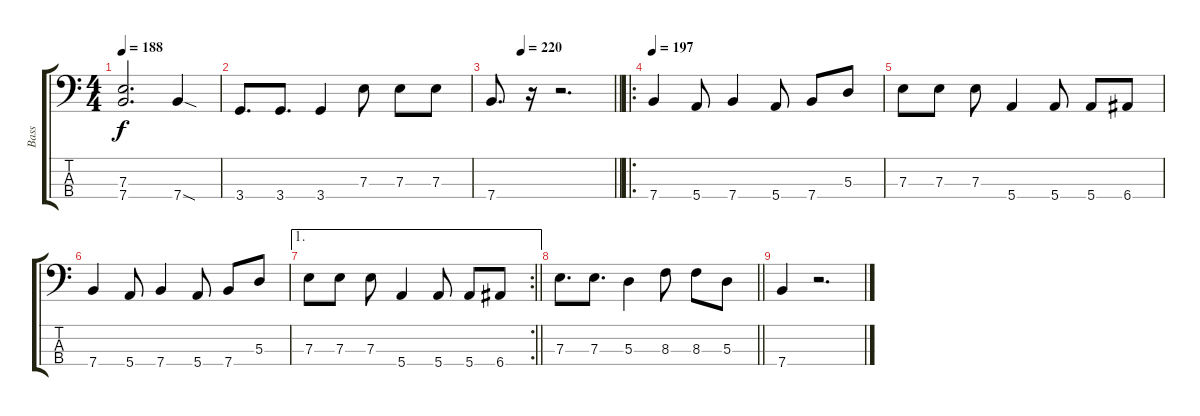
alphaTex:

\track ("Bass" "Bass") {instrument electricbasspick}
\staff {score tabs}
\tuning (G2 D2 A1 E1) {hide}
\ts (4 4)
\tempo 188
\clef f4
\ks c
(7.3 7.4).2{d dy f} 7.4{sod}.4 |
3.4.8{d} 3.4.8{d} 3.4.4 7.3.8 7.3.8 7.3.8 |
\tempo (220 0.25)
\barLineRight lightlight
7.4.8{d} r.16 r.2{d} |
\ro
\section ("" "")
\tempo 197
7.4.4 5.4.8 7.4.4 5.4.8 7.4.8 5.3.8 |
7.3.8 7.3.8 7.3.8 5.4.4 5.4.8 5.4.8 6.4.8 |
7.4.4 5.4.8 7.4.4 5.4.8 7.4.8 5.3.8 |
\ae 1
\rc 2
\barLineRight lightlight
7.3.8 7.3.8 7.3.8 5.4.4 5.4.8 5.4.8 6.4.8 |
\barLineRight lightlight
7.3.8{d} 7.3.8{d} 5.3.4 8.3.8 8.3.8 5.3.8 |
7.4.4 r.2{d}
